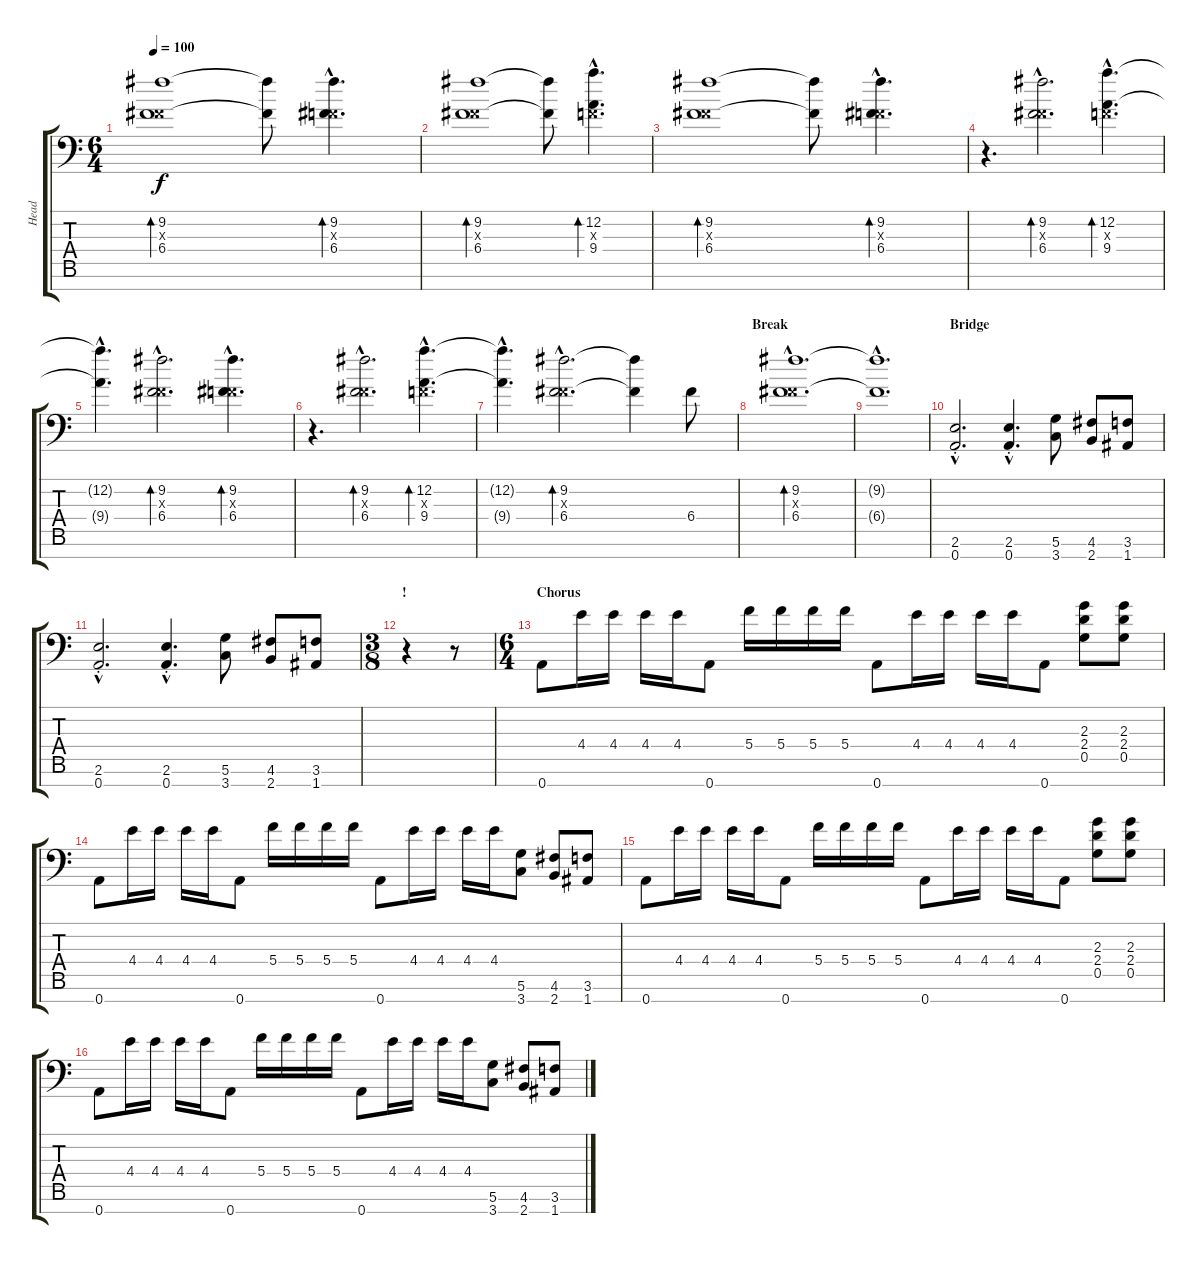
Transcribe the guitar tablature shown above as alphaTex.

\track ("Head" "Head") {instrument distortionguitar}
\staff {score tabs}
\tuning (D4 A3 F3 C3 G2 D2 A1) {hide}
\ts (6 4)
\tempo 100
\clef f4
\ks c
(9.2 0.3{x} 6.4).1{bd 120 dy f} (9.2{t} 6.4{t}).8 (9.2{hac} 0.3{hac x} 6.4{hac}).4{d bd 120} |
(9.2 0.3{x} 6.4).1{bd 120} (9.2{t} 6.4{t}).8 (12.2{hac} 0.3{hac x} 9.4{hac}).4{d bd 120} |
(9.2 0.3{x} 6.4).1{bd 120} (9.2{t} 6.4{t}).8 (9.2{hac} 0.3{hac x} 6.4{hac}).4{d bd 120} |
r.4{d} (9.2{hac} 0.3{hac x} 6.4{hac}).2{d bd 120} (12.2{hac} 0.3{hac x} 9.4{hac}).4{d bd 120} |
(12.2{hac t} 9.4{hac t}).4{d} (9.2{hac} 0.3{hac x} 6.4{hac}).2{d bd 120} (9.2{hac} 0.3{hac x} 6.4{hac}).4{d bd 120} |
r.4{d} (9.2{hac} 0.3{hac x} 6.4{hac}).2{d bd 120} (12.2{hac} 0.3{hac x} 9.4{hac}).4{d bd 120} |
(12.2{hac t} 9.4{hac t}).4{d} (9.2{hac} 0.3{hac x} 6.4{hac}).2{d bd 120} (9.2{t} 6.4{t}).4 6.4.8 |
\section ("" "Break")
(9.2{hac} 0.3{hac x} 6.4{hac}).1{d bd 120} |
(9.2{hac t} 6.4{hac t}).1{d} |
\section ("" "Bridge")
(2.6{hac st} 0.7{hac st}).2{d instrument distortionguitar} (2.6{hac st} 0.7{hac st}).4{d} (5.6 3.7).8 (4.6 2.7).8 (3.6 1.7).8 |
(2.6{hac st} 0.7{hac st}).2{d} (2.6{hac st} 0.7{hac st}).4{d} (5.6 3.7).8 (4.6 2.7).8 (3.6 1.7).8 |
\ts (3 8)
\section ("" "!")
r.4 r.8 |
\ts (6 4)
\section ("" "Chorus")
0.7.8 4.4.16 4.4.16 4.4.16 4.4.16 0.7.8 5.4.16 5.4.16 5.4.16 5.4.16 0.7.8 4.4.16 4.4.16 4.4.16 4.4.16 0.7.8 (2.3 2.4 0.5).8 (2.3 2.4 0.5).8 |
0.7.8 4.4.16 4.4.16 4.4.16 4.4.16 0.7.8 5.4.16 5.4.16 5.4.16 5.4.16 0.7.8 4.4.16 4.4.16 4.4.16 4.4.16 (5.6 3.7).8 (4.6 2.7).8 (3.6 1.7).8 |
0.7.8 4.4.16 4.4.16 4.4.16 4.4.16 0.7.8 5.4.16 5.4.16 5.4.16 5.4.16 0.7.8 4.4.16 4.4.16 4.4.16 4.4.16 0.7.8 (2.3 2.4 0.5).8 (2.3 2.4 0.5).8 |
0.7.8 4.4.16 4.4.16 4.4.16 4.4.16 0.7.8 5.4.16 5.4.16 5.4.16 5.4.16 0.7.8 4.4.16 4.4.16 4.4.16 4.4.16 (5.6 3.7).8 (4.6 2.7).8 (3.6 1.7).8
